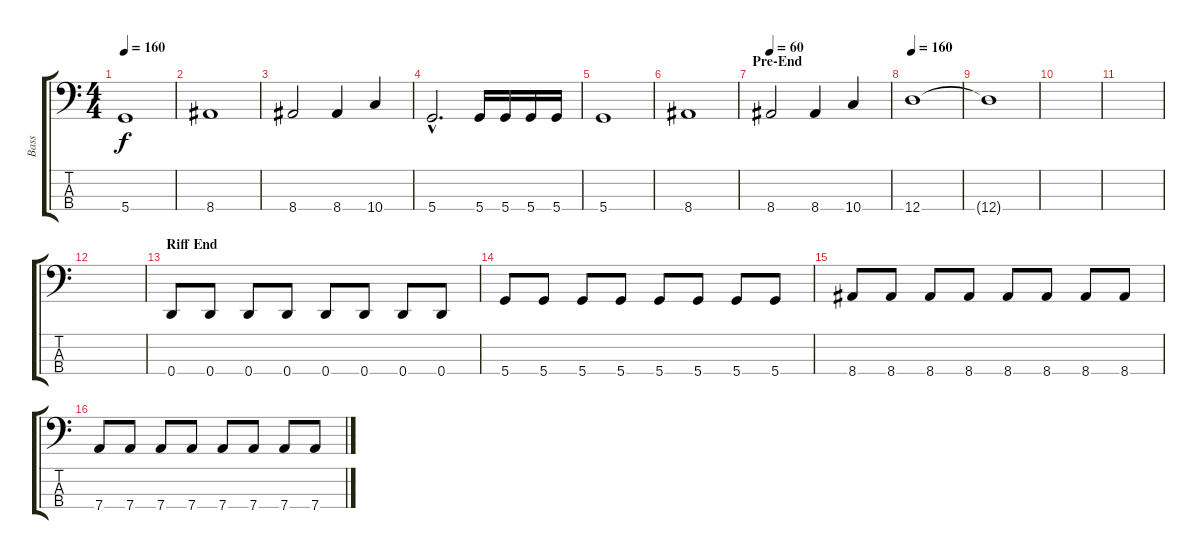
\track ("Bass" "Bass") {instrument electricbassfinger}
\staff {score tabs}
\tuning (F2 C2 G1 D1) {hide}
\ts (4 4)
\tempo 160
\clef f4
\ks c
5.4.1{dy f} |
8.4.1 |
8.4.2 8.4.4 10.4.4 |
5.4{hac}.2{d} 5.4.16 5.4.16 5.4.16 5.4.16 |
5.4.1 |
8.4.1 |
\section ("" "Pre-End")
\tempo 60
8.4.2 8.4.4 10.4.4 |
\tempo 160
12.4.1 |
12.4{t}.1 |
|
|
|
\section ("" "Riff End")
0.4.8 0.4.8 0.4.8 0.4.8 0.4.8 0.4.8 0.4.8 0.4.8 |
5.4.8 5.4.8 5.4.8 5.4.8 5.4.8 5.4.8 5.4.8 5.4.8 |
8.4.8 8.4.8 8.4.8 8.4.8 8.4.8 8.4.8 8.4.8 8.4.8 |
7.4.8 7.4.8 7.4.8 7.4.8 7.4.8 7.4.8 7.4.8 7.4.8
